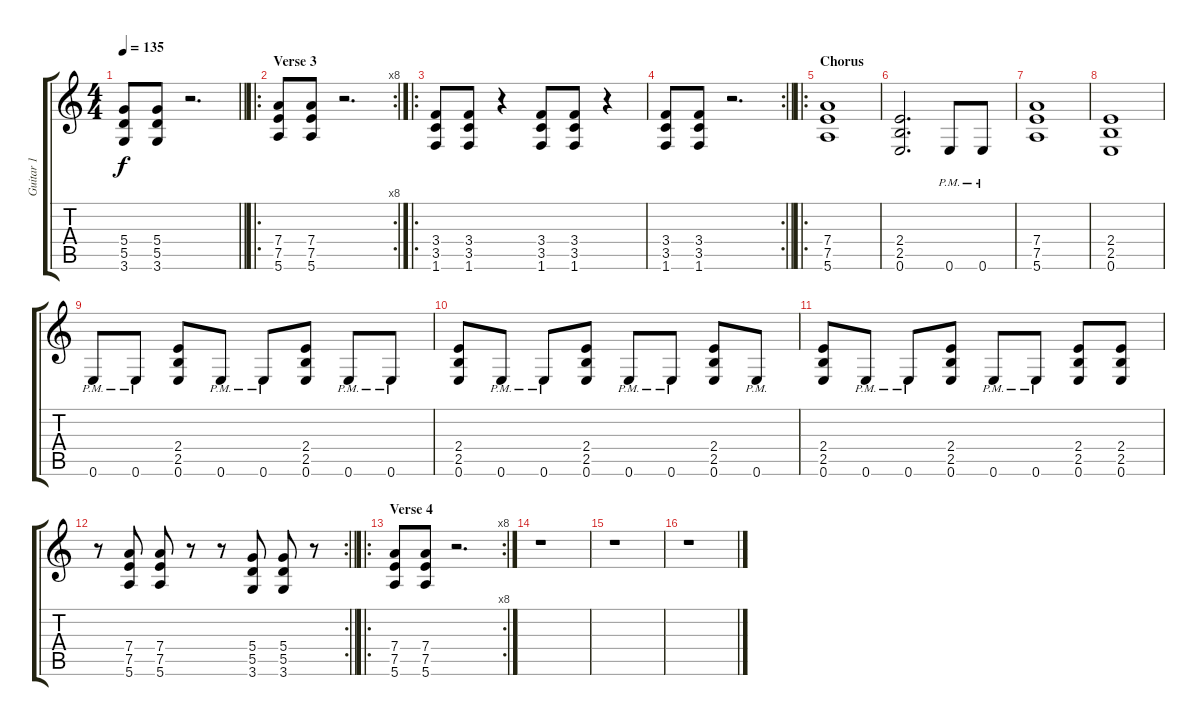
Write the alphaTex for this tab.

\track ("Guitar 1" "Guitar 1") {instrument distortionguitar}
\staff {score tabs}
\tuning (E4 B3 G3 D3 A2 E2) {hide}
\ts (4 4)
\tempo 135
\clef g2
\barLineRight lightlight
\ks c
(5.4 5.5 3.6).8{dy f} (5.4 5.5 3.6).8 r.2{d} |
\ro
\rc 8
\section ("" "Verse 3")
(7.4 7.5 5.6).8 (7.4 7.5 5.6).8 r.2{d} |
\ro
(3.4 3.5 1.6).8 (3.4 3.5 1.6).8 r.4 (3.4 3.5 1.6).8 (3.4 3.5 1.6).8 r.4 |
\rc 2
\barLineRight lightlight
(3.4 3.5 1.6).8 (3.4 3.5 1.6).8 r.2{d} |
\ro
\section ("" "Chorus")
(7.4 7.5 5.6).1 |
(2.4 2.5 0.6).2{d} 0.6{pm}.8 0.6{pm}.8 |
(7.4 7.5 5.6).1 |
(2.4 2.5 0.6).1 |
0.6{pm}.8 0.6{pm}.8 (2.4 2.5 0.6).8 0.6{pm}.8 0.6{pm}.8 (2.4 2.5 0.6).8 0.6{pm}.8 0.6{pm}.8 |
(2.4 2.5 0.6).8 0.6{pm}.8 0.6{pm}.8 (2.4 2.5 0.6).8 0.6{pm}.8 0.6{pm}.8 (2.4 2.5 0.6).8 0.6{pm}.8 |
(2.4 2.5 0.6).8 0.6{pm}.8 0.6{pm}.8 (2.4 2.5 0.6).8 0.6{pm}.8 0.6{pm}.8 (2.4 2.5 0.6).8 (2.4 2.5 0.6).8 |
\rc 2
\barLineRight lightlight
r.8 (7.4 7.5 5.6).8 (7.4 7.5 5.6).8 r.8 r.8 (5.4 5.5 3.6).8 (5.4 5.5 3.6).8 r.8 |
\ro
\rc 8
\section ("" "Verse 4")
(7.4 7.5 5.6).8 (7.4 7.5 5.6).8 r.2{d} |
r.1 |
r.1 |
r.1
